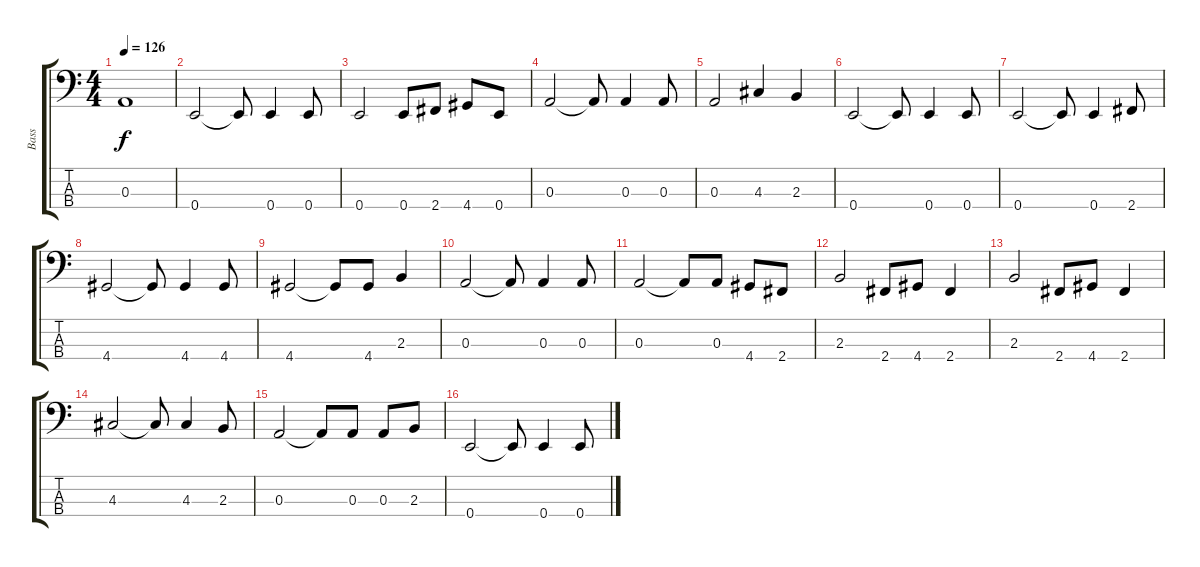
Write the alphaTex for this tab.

\track ("Bass" "Bass") {instrument electricbassfinger}
\staff {score tabs}
\tuning (G2 D2 A1 E1) {hide}
\ts (4 4)
\tempo 126
\clef f4
\ks c
0.3.1{dy f} |
0.4.2 0.4{t}.8 0.4.4 0.4.8 |
0.4.2 0.4.8 2.4.8 4.4.8 0.4.8 |
0.3.2 0.3{t}.8 0.3.4 0.3.8 |
0.3.2 4.3.4 2.3.4 |
0.4.2 0.4{t}.8 0.4.4 0.4.8 |
0.4.2 0.4{t}.8 0.4.4 2.4.8 |
4.4.2 4.4{t}.8 4.4.4 4.4.8 |
4.4.2 4.4{t}.8 4.4.8 2.3.4 |
0.3.2 0.3{t}.8 0.3.4 0.3.8 |
0.3.2 0.3{t}.8 0.3.8 4.4.8 2.4.8 |
2.3.2 2.4.8 4.4.8 2.4.4 |
2.3.2 2.4.8 4.4.8 2.4.4 |
4.3.2 4.3{t}.8 4.3.4 2.3.8 |
0.3.2 0.3{t}.8 0.3.8 0.3.8 2.3.8 |
0.4.2 0.4{t}.8 0.4.4 0.4.8
